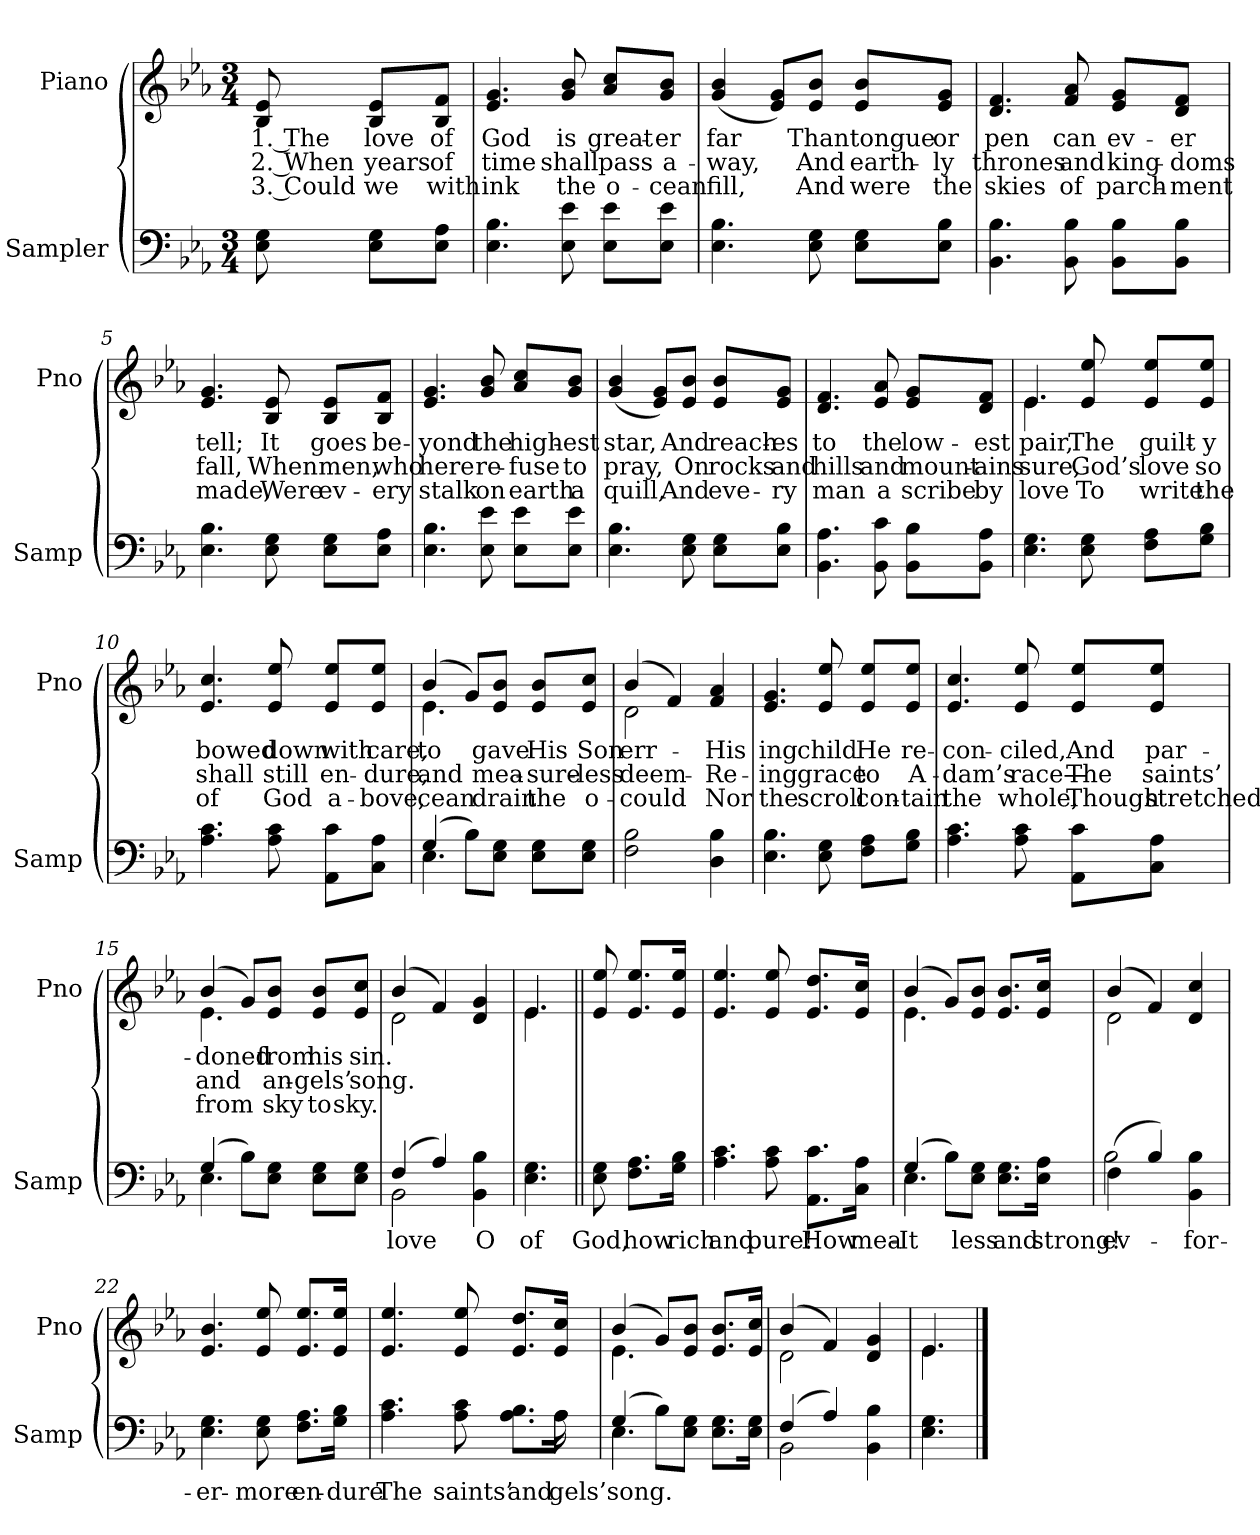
**kern	**text	**kern	**text	**text	**text
*part2	*part2	*part1	*part1	*part1	*part1
*staff2	*staff2	*staff1	*staff1	*staff1	*staff1
*I"Sampler	*	*I"Piano	*	*	*
*I'Samp	*	*I'Pno	*	*	*
*clefF4	*	*clefG2	*	*	*
*k[b-e-a-]	*	*k[b-e-a-]	*	*	*
*E-:	*	*E-:	*	*	*
*M3/4	*	*M3/4	*	*	*
=1	=1	=1	=1	=1	=1
8E-\ 8G\	.	8B-/ 8e-/	1. The	2. When	3. Could
8E-\ 8G\L	.	8B-/ 8e-/L	love	years	we
8E-\ 8A-\J	.	8B-/ 8f/J	of	of	with
=2	=2	=2	=2	=2	=2
4.E-\ 4.B-\	.	4.e-/ 4.g/	God	time	ink
8E-\ 8e-\	.	8g/ 8b-/	is	shall	the
8E-\ 8e-\L	.	8a-/ 8cc/L	great-	pass	o-
8E-\ 8e-\J	.	8g/ 8b-/J	-er	a-	-cean
=3	=3	=3	=3	=3	=3
4.E-\ 4.B-\	.	(4g/ 4b-/	far	-way,	fill,
.	.	8e-/ 8g/L)	.	.	.
8E-\ 8G\	.	8e-/ 8b-/J	Than	And	And
8E-\ 8G\L	.	8e-/ 8b-/L	tongue	earth-	were
8E-\ 8B-\J	.	8e-/ 8g/J	or	-ly	the
=4	=4	=4	=4	=4	=4
4.BB-\ 4.B-\	.	4.d/ 4.f/	pen	thrones	skies
8BB-\ 8B-\	.	8f/ 8a-/	can	and	of
8BB-\ 8B-\L	.	8e-/ 8g/L	ev-	king-	parch-
8BB-\ 8B-\J	.	8d/ 8f/J	-er	-doms	-ment
=5	=5	=5	=5	=5	=5
4.E-\ 4.B-\	.	4.e-/ 4.g/	tell;	fall,	made,
8E-\ 8G\	.	8B-/ 8e-/	It	When	Were
8E-\ 8G\L	.	8B-/ 8e-/L	goes	men,	ev-
8E-\ 8A-\J	.	8B-/ 8f/J	be-	who	-ery
=6	=6	=6	=6	=6	=6
4.E-\ 4.B-\	.	4.e-/ 4.g/	-yond	here	stalk
8E-\ 8e-\	.	8g/ 8b-/	the	re-	on
8E-\ 8e-\L	.	8a-/ 8cc/L	high-	-fuse	earth
8E-\ 8e-\J	.	8g/ 8b-/J	-est	to	a
=7	=7	=7	=7	=7	=7
4.E-\ 4.B-\	.	(4g/ 4b-/	star,	pray,	quill,
.	.	8e-/ 8g/L)	.	.	.
8E-\ 8G\	.	8e-/ 8b-/J	And	On	And
8E-\ 8G\L	.	8e-/ 8b-/L	reach-	rocks	eve-
8E-\ 8B-\J	.	8e-/ 8g/J	-es	and	-ry
=8	=8	=8	=8	=8	=8
4.BB-\ 4.A-\	.	4.d/ 4.f/	to	hills	man
8BB-\ 8c\	.	8e-/ 8a-/	the	and	a
8BB-\ 8B-\L	.	8e-/ 8g/L	low-	mount-	scribe
8BB-\ 8A-\J	.	8d/ 8f/J	-est	-ains	by
=9	=9	=9	=9	=9	=9
*	*	*^	*	*	*
4.E-\ 4.G\	.	4.e-/	4.e-	pair,	sure,	love
8E-\ 8G\	.	8e-/ 8ee-/	4.ryy	The	God’s	To
8F\ 8A-\L	.	8e-/ 8ee-/L	.	guilt-	love	write
8G\ 8B-\J	.	8e-/ 8ee-/J	.	-y	so	the
*	*	*v	*v	*	*	*
=10	=10	=10	=10	=10	=10
4.A-\ 4.c\	.	4.e-/ 4.cc/	bowed	shall	of
8A-\ 8c\	.	8e-/ 8ee-/	down	still	God
8AA-\ 8c\L	.	8e-/ 8ee-/L	with	en-	a-
8C\ 8A-\J	.	8e-/ 8ee-/J	care,	-dure,	-bove,
=11	=11	=11	=11	=11	=11
*^	*	*^	*	*	*
(4G/	4.E-	.	(4b-/	4.e-	to	and	-cean
8B-\L)	.	.	8g/L)	.	.	.	.
8E-\ 8G\J	4.ryy	.	8e-/ 8b-/J	4.ryy	gave	mea-	drain
8E-\ 8G\L	.	.	8e-/ 8b-/L	.	His	-sure-	the
8E-\ 8G\J	.	.	8e-/ 8cc/J	.	Son	-less	o-
*v	*v	*	*	*	*	*	*
=12	=12	=12	=12	=12	=12	=12
2F\ 2B-\	.	(4b-/	2d	err-	-deem-	could
.	.	4f/)	.	.	.	.
4D\ 4B-\	.	4f/ 4a-/	4ryy	His	Re-	Nor
*	*	*v	*v	*	*	*
=13	=13	=13	=13	=13	=13
4.E-\ 4.B-\	.	4.e-/ 4.g/	-ing	-ing	the
8E-\ 8G\	.	8e-/ 8ee-/	child	grace	scroll
8F\ 8A-\L	.	8e-/ 8ee-/L	He	to	con-
8G\ 8B-\J	.	8e-/ 8ee-/J	re-	A-	-tain
=14	=14	=14	=14	=14	=14
4.A-\ 4.c\	.	4.e- 4.cc	-con-	-dam’s	the
8A-\ 8c\	.	8e- 8ee-	-ciled,	race—	whole,
8AA-\ 8c\L	.	8e-/ 8ee-/L	And	The	Though
8C\ 8A-\J	.	8e-/ 8ee-/J	par-	saints’	stretched
=15	=15	=15	=15	=15	=15
*^	*	*^	*	*	*
(4G/	4.E-	.	(4b-/	4.e-	-doned	and	from
8B-\L)	.	.	8g/L)	.	.	.	.
8E-\ 8G\J	4.ryy	.	8e-/ 8b-/J	4.ryy	from	an-	sky
8E-\ 8G\L	.	.	8e-/ 8b-/L	.	his	-gels’	to
8E-\ 8G\J	.	.	8e-/ 8cc/J	.	sin.	song.	sky.
=16	=16	=16	=16	=16	=16	=16	=16
(4F/	2BB-	love	(4b-/	2d	.	.	.
4A-/)	.	.	4f/)	.	.	.	.
4BB-\ 4B-\	4ryy	O	4d/ 4g/	4ryy	.	.	.
*v	*v	*	*	*	*	*	*
=17	=17	=17	=17	=17	=17	=17
4.E-\ 4.G\	of	4.e-/	4.e-	.	.	.
=18||	=18||	=18||	=18||	=18||	=18||	=18||
!	!	!LO:TX:t=Refrain	!	!	!	!
*	*	*v	*v	*	*	*
8E-\ 8G\	God,	8e-/ 8ee-/	.	.	.
8.F\ 8.A-\L	how	8.e-/ 8.ee-/L	.	.	.
16G\ 16B-\Jk	rich	16e-/ 16ee-/Jk	.	.	.
=19	=19	=19	=19	=19	=19
4.A-\ 4.c\	and	4.e-/ 4.ee-/	.	.	.
8A-\ 8c\	pure!	8e-/ 8ee-/	.	.	.
8.AA-\ 8.c\L	How	8.e-/ 8.dd/L	.	.	.
16C\ 16A-\Jk	mea-	16e-/ 16cc/Jk	.	.	.
=20	=20	=20	=20	=20	=20
*^	*	*^	*	*	*
(4G/	4.E-	It	(4b-/	4.e-	.	.	.
8B-\L)	.	.	8g/L)	.	.	.	.
8E-\ 8G\J	4.ryy	-less	8e-/ 8b-/J	4.ryy	.	.	.
8.E-\ 8.G\L	.	and	8.e-/ 8.b-/L	.	.	.	.
16E-\ 16A-\Jk	.	strong!	16e-/ 16cc/Jk	.	.	.	.
=21	=21	=21	=21	=21	=21	=21	=21
(4F\	2B-	-ev-	(4b-/	2d	.	.	.
4B-)	.	.	4f/)	.	.	.	.
4BB-\ 4B-\	4ryy	for-	4d/ 4cc/	4ryy	.	.	.
*v	*v	*	*	*	*	*	*
*	*	*v	*v	*	*	*
=22	=22	=22	=22	=22	=22
4.E-\ 4.G\	-er-	4.e-/ 4.b-/	.	.	.
8E-\ 8G\	-more	8e-/ 8ee-/	.	.	.
8.F\ 8.A-\L	en-	8.e-/ 8.ee-/L	.	.	.
16G\ 16B-\Jk	-dure	16e-/ 16ee-/Jk	.	.	.
=23	=23	=23	=23	=23	=23
*^	*	*	*	*	*
4.A-\ 4.c\	8.ryy	The	4.e-/ 4.ee-/	.	.	.
*v	*v	*	*	*	*	*
8A-\ 8c\	saints’	8e-/ 8ee-/	.	.	.
8.A-\ 8.B-\L	and	8.e-/ 8.dd/L	.	.	.
*^	*	*	*	*	*
16A-\Jk	16A-	-gels’	16e-/ 16cc/Jk	.	.	.
=24	=24	=24	=24	=24	=24	=24
*	*	*	*^	*	*	*
(4G/	4.E-	song.	(4b-/	4.e-	.	.	.
8B-\L)	.	.	8g/L)	.	.	.	.
8E-\ 8G\J	4.ryy	.	8e-/ 8b-/J	4.ryy	.	.	.
8.E-\ 8.G\L	.	.	8.e-/ 8.b-/L	.	.	.	.
16E-\ 16G\Jk	.	.	16e-/ 16cc/Jk	.	.	.	.
=25	=25	=25	=25	=25	=25	=25	=25
(4F/	2BB-	.	(4b-/	2d	.	.	.
4A-/)	.	.	4f/)	.	.	.	.
4BB-\ 4B-\	4ryy	.	4d/ 4g/	4ryy	.	.	.
*v	*v	*	*	*	*	*	*
=26	=26	=26	=26	=26	=26	=26
4.E-\ 4.G\	.	4.e-/	4.e-	.	.	.
*	*	*v	*v	*	*	*
==	==	==	==	==	==
*-	*-	*-	*-	*-	*-
